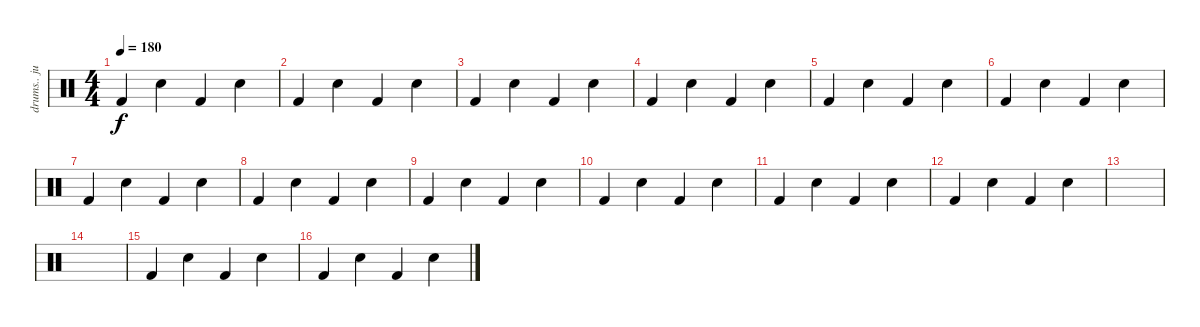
\track ("drums.. just for a simple beat." "drums.. ju") {instrument percussion}
\staff {score}
\articulation defaults
\ts (4 4)
\tempo 180
\clef neutral
\ks c "Kick (hit) 2".4{dy f} "Electric Snare (hit)".4 "Kick (hit) 2".4 "Electric Snare (hit)".4
|
"Kick (hit) 2".4 "Electric Snare (hit)".4 "Kick (hit) 2".4 "Electric Snare (hit)".4 |
"Kick (hit) 2".4 "Electric Snare (hit)".4 "Kick (hit) 2".4 "Electric Snare (hit)".4 |
"Kick (hit) 2".4 "Electric Snare (hit)".4 "Kick (hit) 2".4 "Electric Snare (hit)".4 |
"Kick (hit) 2".4 "Electric Snare (hit)".4 "Kick (hit) 2".4 "Electric Snare (hit)".4 |
"Kick (hit) 2".4 "Electric Snare (hit)".4 "Kick (hit) 2".4 "Electric Snare (hit)".4 |
"Kick (hit) 2".4 "Electric Snare (hit)".4 "Kick (hit) 2".4 "Electric Snare (hit)".4 |
"Kick (hit) 2".4 "Electric Snare (hit)".4 "Kick (hit) 2".4 "Electric Snare (hit)".4 |
"Kick (hit) 2".4 "Electric Snare (hit)".4 "Kick (hit) 2".4 "Electric Snare (hit)".4 |
"Kick (hit) 2".4 "Electric Snare (hit)".4 "Kick (hit) 2".4 "Electric Snare (hit)".4 |
"Kick (hit) 2".4 "Electric Snare (hit)".4 "Kick (hit) 2".4 "Electric Snare (hit)".4 |
"Kick (hit) 2".4 "Electric Snare (hit)".4 "Kick (hit) 2".4 "Electric Snare (hit)".4 |
|
|
"Kick (hit) 2".4 "Electric Snare (hit)".4 "Kick (hit) 2".4 "Electric Snare (hit)".4 |
"Kick (hit) 2".4 "Electric Snare (hit)".4 "Kick (hit) 2".4 "Electric Snare (hit)".4
